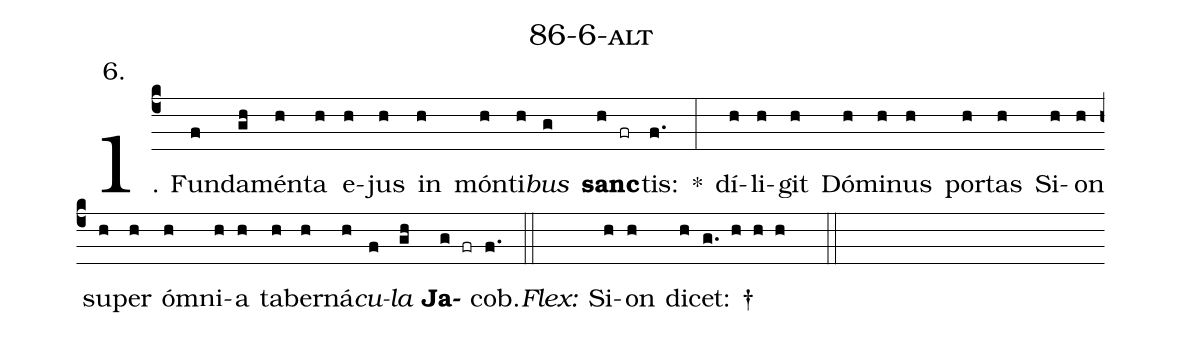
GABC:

name: 86-6-alt;
annotation: 6.;
%%
(c4)1. Fun(f)da(gh)mén(h)ta(h) e(h)jus(h) in(h) món(h)ti(h)<i>bus</i>(g) <b>sanc</b>(h fr)tis:(f.) *(:) dí(h)li(h)git(h) Dó(h)mi(h)nus(h) por(h)tas(h) Si(h)on(h) su(h)per(h) óm(h)ni(h)a(h) ta(h)ber(h)ná(h)<i>cu</i>(f)<i>la</i>(gh) <b>Ja</b>(g fr)cob.(f.) (::)
<i>Flex:</i>()  Si(h)on(h) di(h)cet: †(g. h h h  ::)
